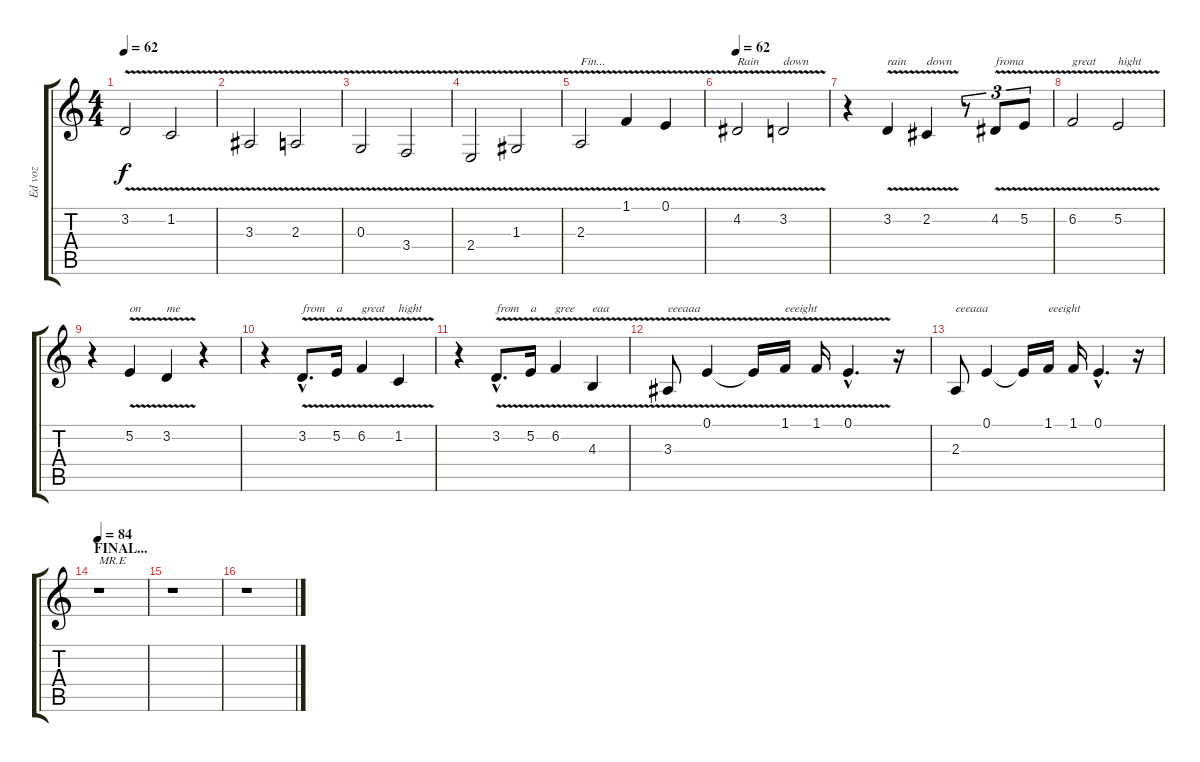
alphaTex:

\track ("Ed voz" "Ed voz") {instrument synthvoice}
\staff {score tabs}
\tuning (E4 B3 G3 D3 A2 E2) {hide}
\ts (4 4)
\tempo 62
\clef g2
\ks c
3.2{v}.2{dy f} 1.2{v}.2 |
3.3{v}.2 2.3{v}.2 |
0.3{v}.2 3.4{v}.2 |
2.4{v}.2 1.3{v}.2 |
2.3{v}.2{txt "Fin..."} 1.1{v}.4 0.1{v}.4 |
\tempo 62
4.2{v}.2{txt "Rain"} 3.2{v}.2{txt "down"} |
r.4 3.2{v}.4{txt "rain"} 2.2{v}.4{txt "down"} r.8{tu (3 2)} 4.2{v}.8{tu (3 2) txt "froma"} 5.2{v}.8{tu (3 2)} |
6.2{v}.2{txt "great"} 5.2{v}.2{txt "hight"} |
r.4 5.2{v}.4{txt "on"} 3.2{v}.4{txt "me"} r.4 |
r.4 3.2{v hac}.8{d txt "from"} 5.2{v}.16{txt "a"} 6.2{v}.4{txt "great"} 1.2{v}.4{txt "hight"} |
r.4 3.2{v hac}.8{d txt "from"} 5.2{v}.16{txt "a"} 6.2{v}.4{txt "gree"} 4.3{v}.4{txt "eaa"} |
3.3{v}.8{txt "eeeaaa"} 0.1{v}.4 0.1{v t}.16 1.1{v}.16{txt "eeeight"} 1.1{v}.16 0.1{v hac}.4{d} r.16 |
2.3.8{txt "eeeaaa"} 0.1.4 0.1{t}.16 1.1.16{txt "eeeight"} 1.1.16 0.1{hac}.4{d} r.16 |
\section ("" "FINAL...")
\tempo 84
r.1{txt "MR.E"} |
r.1 |
r.1
